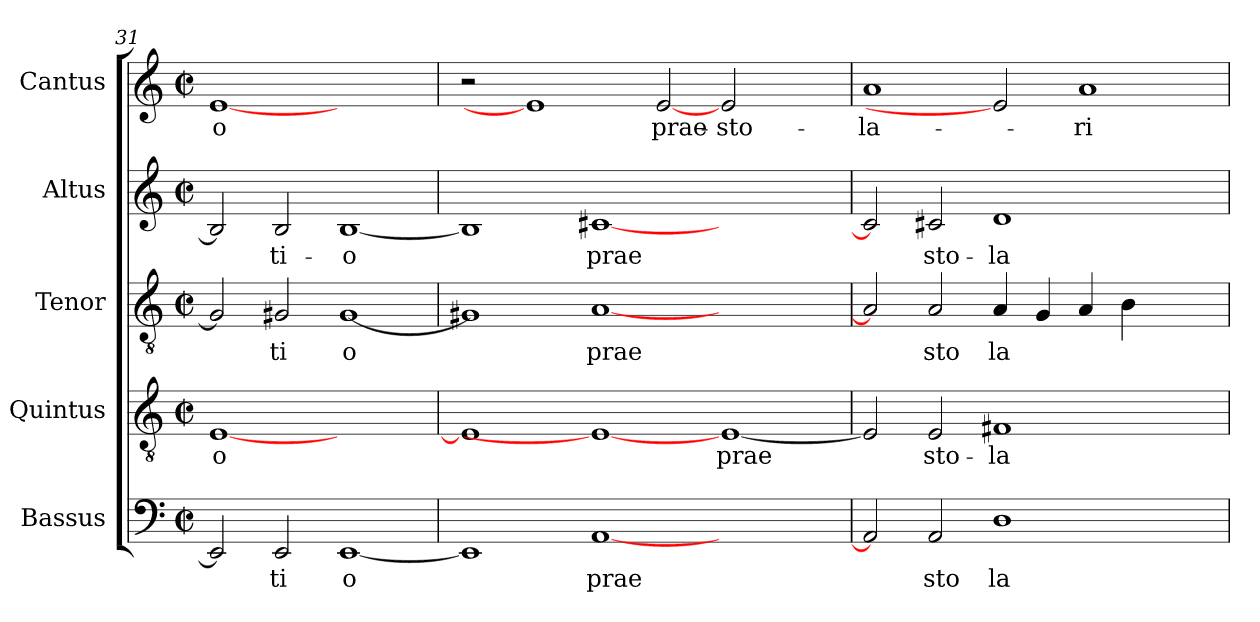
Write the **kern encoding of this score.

**kern	**text	**kern	**text	**kern	**text	**kern	**text	**kern	**text
*part5	*part5	*part4	*part4	*part3	*part3	*part2	*part2	*part1	*part1
*staff5	*staff5	*staff4	*staff4	*staff3	*staff3	*staff2	*staff2	*staff1	*staff1
*I"Bassus	*	*I"Quintus	*	*I"Tenor	*	*I"Altus	*	*I"Cantus	*
*clefF4	*	*clefGv2	*	*clefGv2	*	*clefG2	*	*clefG2	*
*k[]	*	*k[]	*	*k[]	*	*k[]	*	*k[]	*
*C:	*	*C:	*	*C:	*	*C:	*	*C:	*
*M2/2	*	*M2/2	*	*M2/2	*	*M2/2	*	*M2/2	*
*met(c|)	*	*met(c|)	*	*met(c|)	*	*met(c|)	*	*met(c|)	*
=31	=31	=31	=31	=31	=31	=31	=31	=31	=31
!	!LO:LY:b	!	!LO:LY:b:cj	!	!LO:LY:b:cj	!	!LO:LY:b:cj	!	!LO:LY:b:cj
2EE/]	.	[<1E	-o	2G#/]	.	2B/]	--	[1e	o
!	!LO:LY:b	!	!	!	!LO:LY:b:cj	!	!LO:LY:b:cj	!	!
2EE/	ti	.	.	2G#X/	ti	2B/	-ti-	.	.
!	!LO:LY:b	!	!	!	!LO:LY:b:cj	!	!LO:LY:b:cj	!	!
[<1EE	o	1ryy	.	[>1G#	o	[<1B	-o	1ryy	.
!!LO:PB:g=z
=32	=32	=32	=32	=32	=32	=32	=32	=32	=32
!	!LO:LY:b	!	!LO:LY:b:cj	!	!LO:LY:b:cj	!	!LO:LY:b:cj	!	!
1EE]	.	1E]	.	1G#X]	.	1B]	.	2r	.
.	.	.	.	.	.	.	.	1e]	.
!	!LO:LY:b	!	!	!	!LO:LY:b:cj	!	!LO:LY:b:cj	!	!
[<1AA	prae	1E_	.	[<1A	prae	[<1c#X	prae-	.	.
!	!	!	!	!	!	!	!	!	!LO:LY:b:cj
.	.	.	.	.	.	.	.	[2e	prae-
!	!	!	!LO:LY:b:cj	!	!	!	!	!	!LO:LY:b:cj
1ryy	.	[<1E	prae-	1ryy	.	1ryy	.	2e/	-sto-
.	.	.	.	.	.	.	.	2ryy	.
=33	=33	=33	=33	=33	=33	=33	=33	=33	=33
!	!LO:LY:b	!	!LO:LY:b:cj	!	!LO:LY:b:cj	!	!LO:LY:b:cj	!	!LO:LY:b:cj
2AA/]	.	2E/]	--	2A/]	.	2c#/]	--	1a	-la-
!	!LO:LY:b	!	!LO:LY:b:cj	!	!LO:LY:b:cj	!	!LO:LY:b:cj	!	!
2AA/	sto	2E/	-sto-	2A/	sto	2c#X/	-sto-	.	.
!	!LO:LY:b	!	!LO:LY:b:cj	!	!LO:LY:b:cj	!	!LO:LY:b:cj	!	!
1D	la	1F#X	-la-	4A/	la	1d	-la-	2e]	.
!	!	!	!	!	!LO:LY:b:cj	!	!	!	!
.	.	.	.	4G/	.	.	.	.	.
!	!	!	!	!	!LO:LY:b:cj	!	!	!	!LO:LY:b:cj
.	.	.	.	4A/	.	.	.	1a	-ri
!	!	!	!	!	!LO:LY:b:cj	!	!	!	!
.	.	.	.	4B\	.	.	.	.	.
2ryy	.	2ryy	.	2ryy	.	2ryy	.	.	.
=	=	=	=	=	=	=	=	=	=
*-	*-	*-	*-	*-	*-	*-	*-	*-	*-
